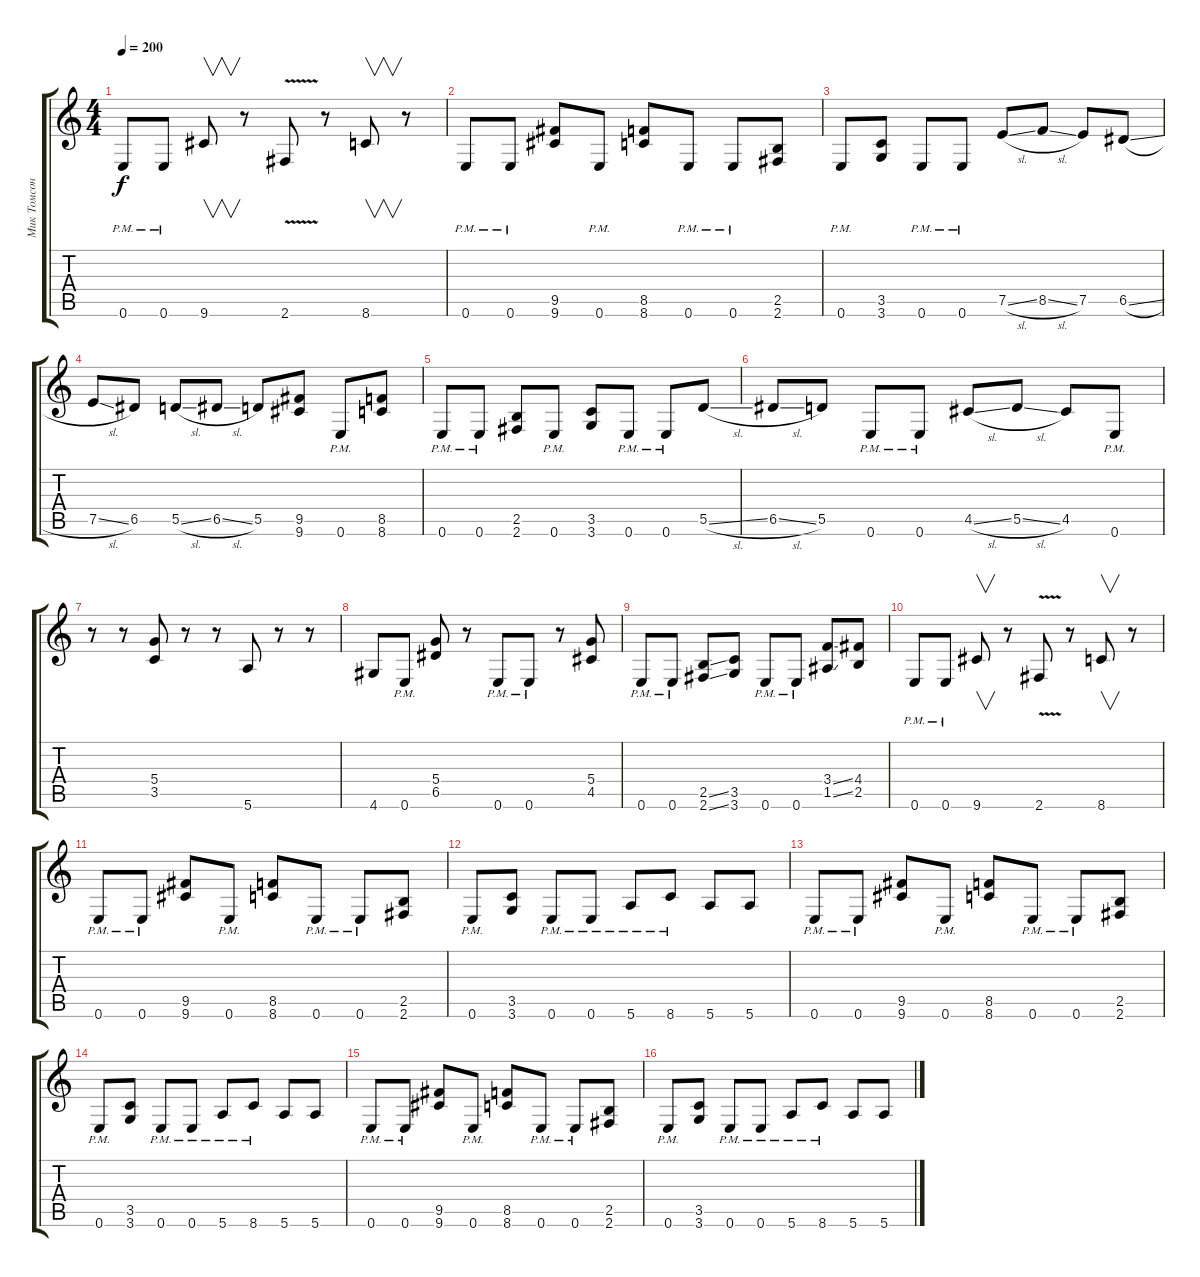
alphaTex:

\track ("Мик Томсон" "Мик Томсон") {instrument distortionguitar}
\staff {score tabs}
\tuning (E4 B3 G3 D3 A2 E2) {hide}
\ts (4 4)
\tempo 200
\clef g2
\ks c
0.6{pm}.8{dy f} 0.6{pm}.8 9.6.8{v} r.8 2.6{v}.8 r.8 8.6.8{v} r.8 |
0.6{pm}.8 0.6{pm}.8 (9.5 9.6).8 0.6{pm}.8 (8.5 8.6).8 0.6{pm}.8 0.6{pm}.8 (2.5 2.6).8 |
0.6{pm}.8 (3.5 3.6).8 0.6{pm}.8 0.6{pm}.8 7.5{sl}.8 8.5{sl}.8 7.5.8 6.5{sl}.8 |
7.5{sl}.8 6.5.8 5.5{sl}.8 6.5{sl}.8 5.5.8 (9.5 9.6).8 0.6{pm}.8 (8.5 8.6).8 |
0.6{pm}.8 0.6{pm}.8 (2.5 2.6).8 0.6{pm}.8 (3.5 3.6).8 0.6{pm}.8 0.6{pm}.8 5.5{sl}.8 |
6.5{sl}.8 5.5.8 0.6{pm}.8 0.6{pm}.8 4.5{sl}.8 5.5{sl}.8 4.5.8 0.6{pm}.8 |
r.8 r.8 (5.4 3.5).8 r.8 r.8 5.6.8 r.8 r.8 |
4.6.8 0.6{pm}.8 (5.4 6.5).8 r.8 0.6{pm}.8 0.6{pm}.8 r.8 (5.4 4.5).8 |
0.6{pm}.8 0.6{pm}.8 (2.5{ss} 2.6{ss}).8 (3.5 3.6).8 0.6{pm}.8 0.6{pm}.8 (3.4{ss} 1.5{ss}).8 (4.4 2.5).8 |
0.6{pm}.8 0.6{pm}.8 9.6.8{v} r.8 2.6{v}.8 r.8 8.6.8{v} r.8 |
0.6{pm}.8 0.6{pm}.8 (9.5 9.6).8 0.6{pm}.8 (8.5 8.6).8 0.6{pm}.8 0.6{pm}.8 (2.5 2.6).8 |
0.6{pm}.8 (3.5 3.6).8 0.6{pm}.8 0.6{pm}.8 5.6{pm}.8 8.6{pm}.8 5.6.8 5.6.8 |
0.6{pm}.8 0.6{pm}.8 (9.5 9.6).8 0.6{pm}.8 (8.5 8.6).8 0.6{pm}.8 0.6{pm}.8 (2.5 2.6).8 |
0.6{pm}.8 (3.5 3.6).8 0.6{pm}.8 0.6{pm}.8 5.6{pm}.8 8.6{pm}.8 5.6.8 5.6.8 |
0.6{pm}.8 0.6{pm}.8 (9.5 9.6).8 0.6{pm}.8 (8.5 8.6).8 0.6{pm}.8 0.6{pm}.8 (2.5 2.6).8 |
0.6{pm}.8 (3.5 3.6).8 0.6{pm}.8 0.6{pm}.8 5.6{pm}.8 8.6{pm}.8 5.6.8 5.6.8
